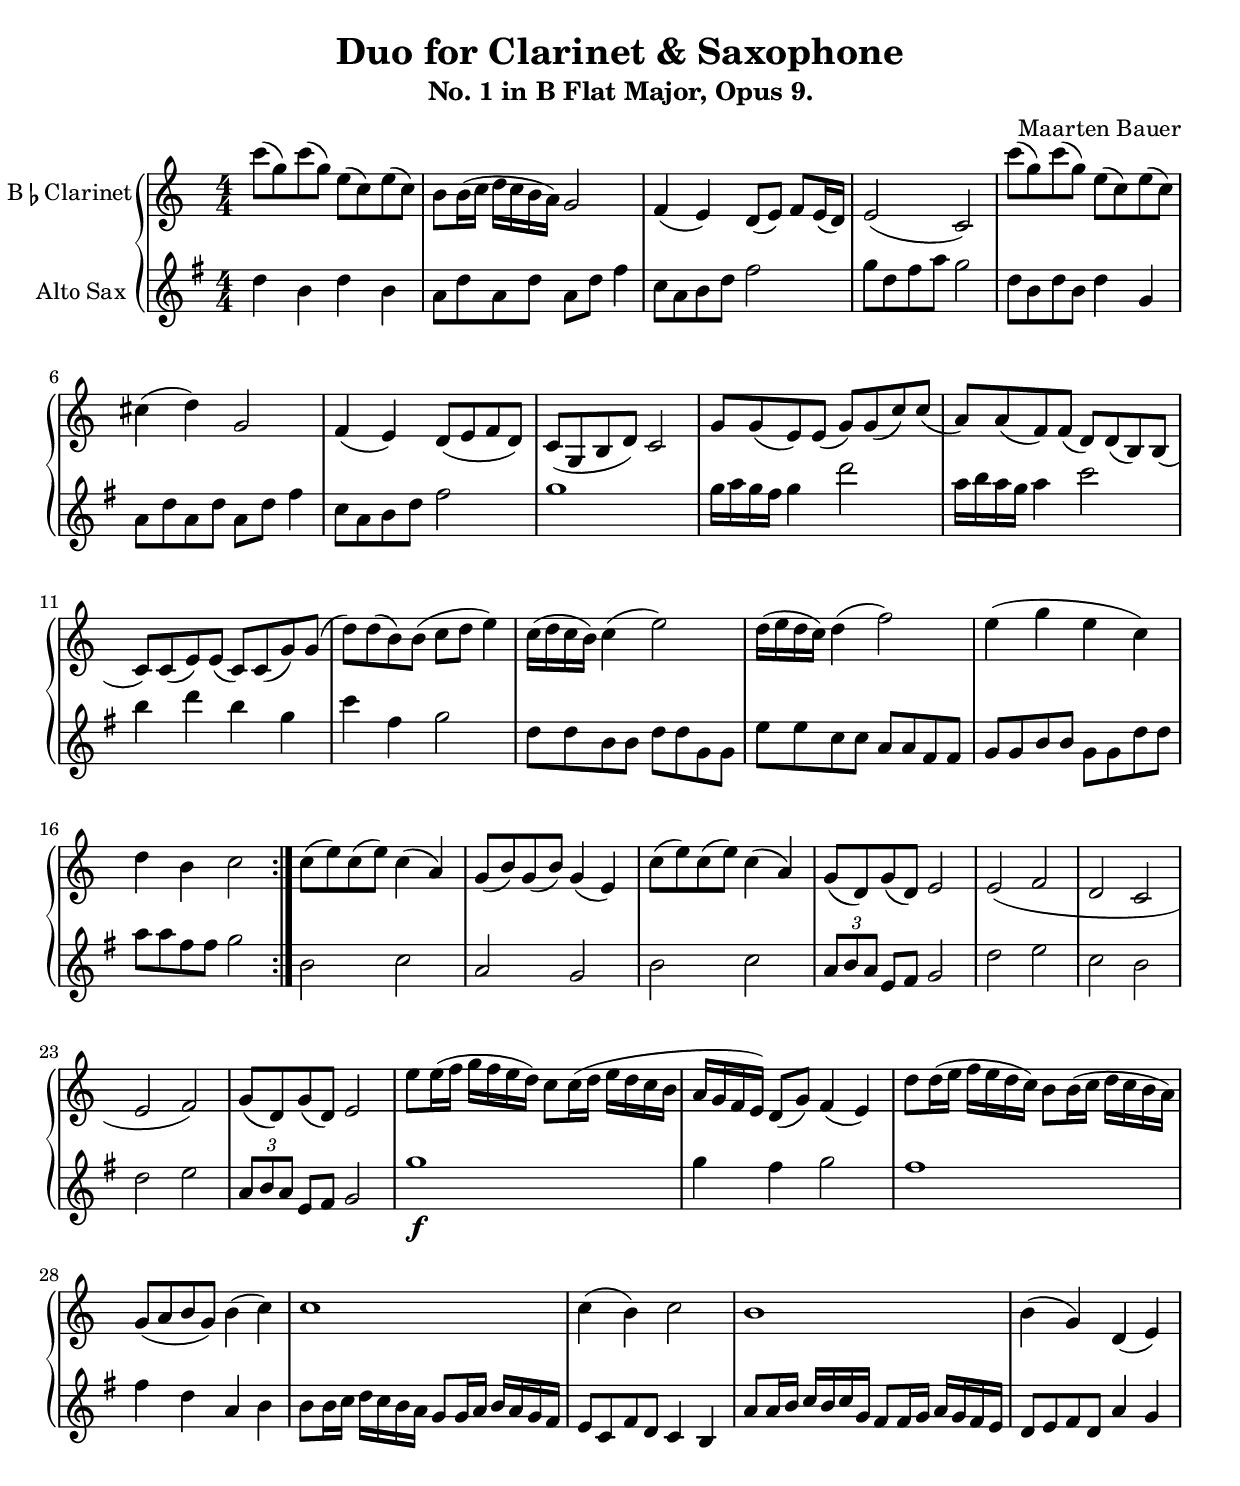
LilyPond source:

\header {
  title = "Duo for Clarinet & Saxophone"
  subtitle = "No. 1 in B Flat Major, Opus 9."
  composer = "Maarten Bauer"
}

\score {
  \new GrandStaff <<
    \new Staff \with {
    instrumentName = \markup { "B" \smaller \flat "Clarinet" }}
    {
      \key c \major
      \numericTimeSignature
    \relative c'''{
    \repeat volta 2 {
    c8( g) c( g) e( c) e( c)
    b b16( c d c b a) g2
    f4( e) d8( e) f e16( d)
    e2( c)
    c''8( g) c( g) e( c) e( c)
    cis4( d) g,2
    f4( e) d8( e f d)
    c( g b d) c2
    g'8 g( e) e( g) g( c) c(
    a) a( f) f( d) d( b) b(
    c) c( e) e( c) c( g') g(
    d') d( b) b( c d e4)
    c16( d c b) c4( e2)
    d16( e d c) d4( f2)
    e4( g e c)
    d b c2
    } % \repeat
    c8( e) c( e) c4( a)
    g8( b) g( b) g4( e)
    c'8( e) c( e) c4( a)
    g8( d) g( d) e2
    e( f
    d c
    e f)
    g8( d) g( d) e2
    e'8 e16( f g f e d) c8 c16( d e d c b
    a g f e) d8( g) f4( e)
    d'8 d16( e f e d c) b8 b16( c d c b a) 
    g8( a b g) b4( c)
    c1
    c4( b) c2
    b1
    b4( g) d( e)
    }
  }
  \new Staff \with {
  instrumentName = #"Alto Sax "}
  {
    \key g \major
    \numericTimeSignature
    \relative c'' {
    d4 b d b
    a8 d a d a d fis4
    c8 a b d fis2 
    g8 d fis a g2
    d8 b d b d4 g,
    a8 d a d a d fis4
    c8 a b d fis2
    g1 
    g16 a g fis g4 d'2
    a16 b a g a4 c2
    b4 d b g
    c fis, g2
    d8 d b b d d g, g
    e' e c c a a fis fis
    g g b b g g d' d
    a' a fis fis g2
    b,2 c
    a g
    b c
    \tuplet 3/2 {a8 b a} e8 fis g2
    d' e
    c b
    d e
    \tuplet 3/2 {a,8 b a} e fis g2
    g'1-\f
    g4 fis g2
    fis1
    fis4 d a b
    b8 b16 c d c b a g8 g16 a b a g fis
    e8 c fis d c4 b
    a'8 a16 b c b c g fis8 fis16 g a g fis e
    d8 e fis d a'4 g
    }
  }
>>

  \layout {}
  \midi {}
}